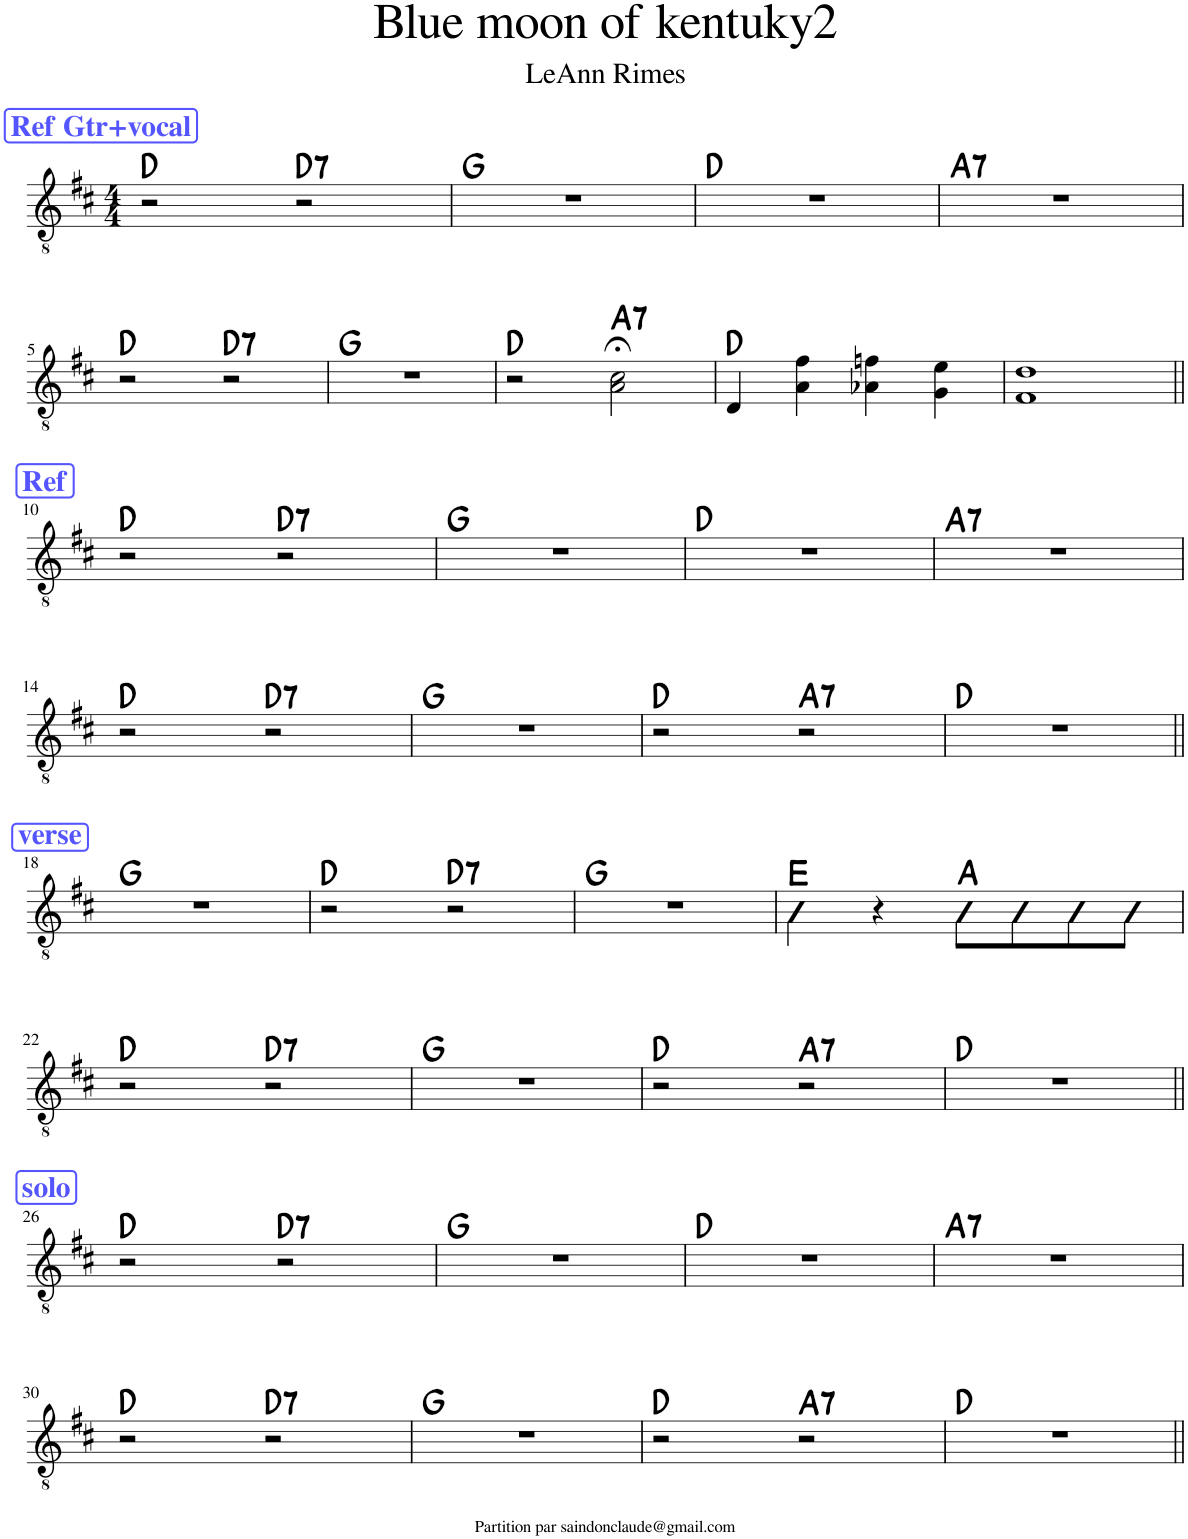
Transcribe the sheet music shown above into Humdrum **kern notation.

**kern	**harte
*part1	*part1
*staff1	*
*I"Classical Guitar	*
*I'Guit.	*
*clefGv2	*
*k[f#c#]	*
*M4/4	*
!!LO:REH:place=s1:a:B:cj:color=#5555FF:fs=14:t=Ref Gtr+vocal
=1	=1
2r	D:maj
!	!LO:H:kt=7
2r	D:7
=2	=2
1r	G:maj
=3	=3
1r	D:maj
=4	=4
!	!LO:H:kt=7
1r	A:7
!!LO:LB:g=z
=5	=5
2r	D:maj
!	!LO:H:kt=7
2r	D:7
=6	=6
1r	G:maj
=7	=7
2r	D:maj
!	!LO:H:kt=7
2A\;< 2c#\;<	A:7
=8	=8
4D/	D:maj
4A\ 4f#\	.
4A-X\ 4fn\	.
4G\ 4e\	.
=9	=9
1F# 1d	.
!!LO:LB:g=z
!!LO:REH:place=s1:a:B:cj:color=#5555FF:fs=14:t=Ref
=10||	=10||
2r	D:maj
!	!LO:H:kt=7
2r	D:7
=11	=11
1r	G:maj
=12	=12
1r	D:maj
=13	=13
!	!LO:H:kt=7
1r	A:7
!!LO:LB:g=z
=14	=14
2r	D:maj
!	!LO:H:kt=7
2r	D:7
=15	=15
1r	G:maj
=16	=16
2r	D:maj
!	!LO:H:kt=7
2r	A:7
=17	=17
1r	D:maj
!!LO:LB:g=z
!!LO:REH:place=s1:a:B:cj:color=#5555FF:fs=14:t=verse
=18||	=18||
1r	G:maj
=19	=19
2r	D:maj
!	!LO:H:kt=7
2r	D:7
=20	=20
1r	G:maj
=21	=21
4E\	E:maj
4r	.
8A\L	A:maj
8A\	.
8A\	.
8A\J	.
!!LO:LB:g=z
=22	=22
2r	D:maj
!	!LO:H:kt=7
2r	D:7
=23	=23
1r	G:maj
=24	=24
2r	D:maj
!	!LO:H:kt=7
2r	A:7
=25	=25
1r	D:maj
!!LO:LB:g=z
!!LO:REH:place=s1:a:B:cj:color=#5555FF:fs=14:t=solo
=26||	=26||
2r	D:maj
!	!LO:H:kt=7
2r	D:7
=27	=27
1r	G:maj
=28	=28
1r	D:maj
=29	=29
!	!LO:H:kt=7
1r	A:7
!!LO:LB:g=z
=30	=30
2r	D:maj
!	!LO:H:kt=7
2r	D:7
=31	=31
1r	G:maj
=32	=32
2r	D:maj
!	!LO:H:kt=7
2r	A:7
=33	=33
1r	D:maj
=||	=||
*-	*-
